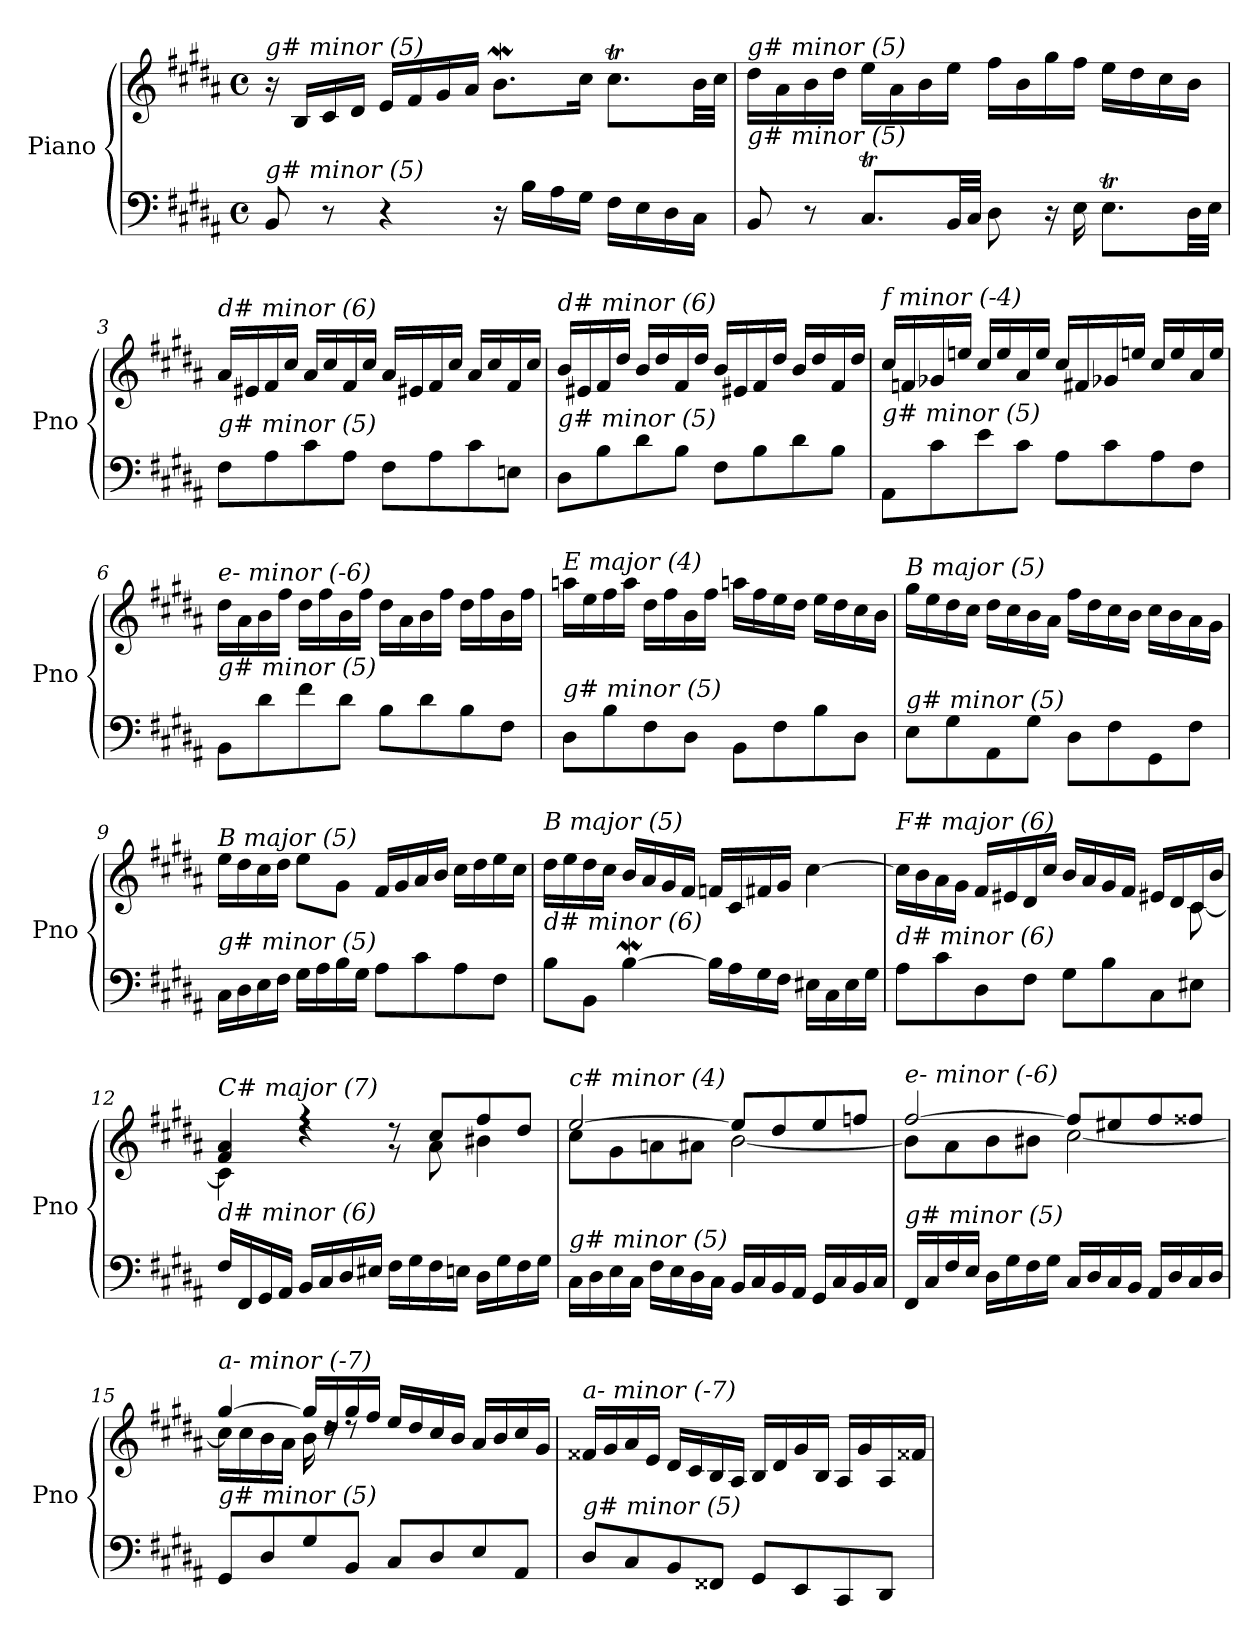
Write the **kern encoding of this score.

**kern	**kern
*part1	*part1
*staff2	*staff1
*I"Piano	*
*I'Pno	*
*clefF4	*clefG2
*k[f#c#g#d#a#]	*k[f#c#g#d#a#]
*M4/4	*M4/4
*met(c)	*met(c)
=1	=1
!	!LO:TX:i:t=g# minor (5)
!LO:TX:i:t=g# minor (5)	!
8BB/	16r
.	16B/LL
8r	16c#/
.	16d#/JJ
4r	16e/LL
.	16f#/
.	16g#/
.	16a#/JJ
16r	8.bw\L
16B\LL	.
16A#\	.
16G#\JJ	16cc#\Jk
16F#\LL	8.cc#T\L
16E\	.
16D#\	.
16C#\JJ	32b\LL
.	32cc#\JJJ
=2	=2
!	!LO:TX:i:t=g# minor (5)
!LO:TX:i:t=g# minor (5)	!
8BB/	16dd#\LL
.	16a#\
8r	16b\
.	16dd#\JJ
8.C#T/L	16ee\LL
.	16a#\
.	16b\
32BB/LL	16ee\JJ
32C#/JJJ	.
8D#\	16ff#\LL
.	16b\
16r	16gg#\
16E\	16ff#\JJ
8.ET\L	16ee\LL
.	16dd#\
.	16cc#\
32D#\LL	16b\JJ
32E\JJJ	.
=3	=3
!	!LO:TX:i:t=d# minor (6)
!LO:TX:i:t=g# minor (5)	!
8F#\L	16a#/LL
.	16e#X/
8A#\	16f#/
.	16cc#/JJ
8c#\	16a#/LL
.	16cc#/
8A#\J	16f#/
.	16cc#/JJ
8F#\L	16a#/LL
.	16e#X/
8A#\	16f#/
.	16cc#/JJ
8c#\	16a#/LL
.	16cc#/
8En\J	16f#/
.	16cc#/JJ
!!LO:LB:g=z
=4	=4
!	!LO:TX:i:t=d# minor (6)
!LO:TX:i:t=g# minor (5)	!
8D#\L	16b/LL
.	16e#X/
8B\	16f#/
.	16dd#/JJ
8d#\	16b/LL
.	16dd#/
8B\J	16f#/
.	16dd#/JJ
8F#\L	16b/LL
.	16e#X/
8B\	16f#/
.	16dd#/JJ
8d#\	16b/LL
.	16dd#/
8B\J	16f#/
.	16dd#/JJ
=5	=5
!	!LO:TX:i:t=f minor (-4)
!LO:TX:i:t=g# minor (5)	!
8AA#/L	16cc#/LL
.	16fni/
8c#\	16g-Xi/
.	16een/JJ
8e\	16cc#/LL
.	16ee/
8c#\J	16a#/
.	16ee/JJ
8A#\L	16cc#/LL
.	16f#Xi/
8c#\	16g-Xi/
.	16een/JJ
8A#\	16cc#/LL
.	16ee/
8F#\J	16a#/
.	16ee/JJ
=6	=6
!	!LO:TX:i:t=e- minor (-6)
!LO:TX:i:t=g# minor (5)	!
8BB\L	16dd#\LL
.	16a#\
8d#\	16b\
.	16ff#\JJ
8f#\	16dd#\LL
.	16ff#\
8d#\J	16b\
.	16ff#\JJ
8B\L	16dd#\LL
.	16a#\
8d#\	16b\
.	16ff#\JJ
8B\	16dd#\LL
.	16ff#\
8F#\J	16b\
.	16ff#\JJ
!!LO:LB:g=z
=7	=7
!	!LO:TX:i:t=E major (4)
!LO:TX:i:t=g# minor (5)	!
8D#\L	16aan\LL
.	16ee\
8B\	16ff#\
.	16aa\JJ
8F#\	16dd#\LL
.	16ff#\
8D#\J	16b\
.	16ff#\JJ
8BB\L	16aan\LL
.	16ff#\
8F#\	16ee\
.	16dd#\JJ
8B\	16ee\LL
.	16dd#\
8D#\J	16cc#\
.	16b\JJ
=8	=8
!	!LO:TX:i:t=B major (5)
!LO:TX:i:t=g# minor (5)	!
8E\L	16gg#\LL
.	16ee\
8G#\	16dd#\
.	16cc#\JJ
8AA#\	16dd#\LL
.	16cc#\
8G#\J	16b\
.	16a#\JJ
8D#\L	16ff#\LL
.	16dd#\
8F#\	16cc#\
.	16b\JJ
8GG#\	16cc#\LL
.	16b\
8F#\J	16a#\
.	16g#\JJ
=9	=9
!	!LO:TX:i:t=B major (5)
!LO:TX:i:t=g# minor (5)	!
16C#\LL	16ee\LL
16D#\	16dd#\
16E\	16cc#\
16F#\JJ	16dd#\JJ
16G#\LL	8ee\L
16A#\	.
16B\	8g#\J
16G#\JJ	.
8A#\L	16f#/LL
.	16g#/
8c#\	16a#/
.	16b/JJ
8A#\	16cc#\LL
.	16dd#\
8F#\J	16ee\
.	16cc#\JJ
!!LO:LB:g=z
=10	=10
!	!LO:TX:i:t=B major (5)
!LO:TX:i:t=d# minor (6)	!
8B\L	16dd#\LL
.	16ee\
8BB\J	16dd#\
.	16cc#\JJ
[4Bw\	16b/LL
.	16a#/
.	16g#/
.	16f#/JJ
16B\LL]	16fni/LL
16A#\	16c#/
16G#\	16f#i/
16F#\JJ	16g#/JJ
16E#X\LL	[4cc#\
16C#\	.
16E#\	.
16G#\JJ	.
=11	=11
*^	*^
!	!	!LO:TX:i:t=F# major (6)	!
!LO:TX:i:t=d# minor (6)	!	!	!
2..ryy	8A#\L	16cc#\LL]	2..ryy
.	.	16b\	.
.	8c#\	16a#\	.
.	.	16g#\JJ	.
.	8D#\	16f#/LL	.
.	.	16e#X/	.
.	8F#\J	16d#/	.
.	.	16cc#/JJ	.
.	8G#\L	16b/LL	.
.	.	16a#/	.
.	8B\	16g#/	.
.	.	16f#/JJ	.
.	8C#\	16e#X/LL	.
.	.	16d#/	.
8ryy	8E#X\J	16c#/	[8c#\
.	.	16b/JJ	.
*v	*v	*	*
=12	=12	=12
!	!LO:TX:i:t=C# major (7)	!
!LO:TX:i:t=d# minor (6)	!	!
16F#/LL	4f#/ 4a#/	4c#\]
16FF#/	.	.
16GG#/	.	.
16AA#/JJ	.	.
16BB/LL	4r	4rdd
16C#/	.	.
16D#/	.	.
16E#X/JJ	.	.
16F#\LL	8rg	8rdd
16G#\	.	.
16F#\	8cc#/L	8a#\
16En\JJ	.	.
16D#\LL	8ff#/	4b#X\
16G#\	.	.
16F#\	8dd#/J	.
16G#\JJ	.	.
!!LO:LB:g=z	!!
=13	=13	=13
!	!LO:TX:i:t=c# minor (4)	!
!LO:TX:i:t=g# minor (5)	!	!
16C#\LL	[2ee/	8cc#\L
16D#\	.	.
16E\	.	8g#\
16C#\JJ	.	.
16F#\LL	.	8an\
16E\	.	.
16D#\	.	8a#X\J
16C#\JJ	.	.
16BB/LL	8ee/L]	[2b\
16C#/	.	.
16BB/	8dd#/	.
16AA#/JJ	.	.
16GG#/LL	8ee/	.
16C#/	.	.
16BB/	8ffni/J	.
16C#/JJ	.	.
=14	=14	=14
!	!LO:TX:i:t=e- minor (-6)	!
!LO:TX:i:t=g# minor (5)	!	!
16FF#/LL	[2ff#/	8b\L]
16C#/	.	.
16F#/	.	8a#\
16E/JJ	.	.
16D#\LL	.	8b\
16G#\	.	.
16F#\	.	8b#X\J
16G#\JJ	.	.
16C#/LL	8ff#/L]	[2cc#\
16D#/	.	.
16C#/	8ee#X/	.
16BB/JJ	.	.
16AA#/LL	8ff#/	.
16D#/	.	.
16C#/	8ff##X/J	.
16D#/JJ	.	.
=15	=15	=15
*^	*	*
!	!	!LO:TX:i:t=a- minor (-7)	!
!LO:TX:i:t=g# minor (5)	!	!	!
2ryy	8GG#/L	[4gg#/	16cc#\LL]
.	.	.	16cc#\
.	8D#/	.	16b\
.	.	.	16a#\JJ
.	8G#/	16gg#/LL]	16b\
.	.	16dd#/	16rdd
.	8BB/J	16gg#/	8rdd
.	.	16ff#/JJ	.
2ryy	8C#/L	16ee/LL	2ryy
.	.	16dd#/	.
.	8D#/	16cc#/	.
.	.	16b/JJ	.
.	8E/	16a#/LL	.
.	.	16b/	.
.	8AA#/J	16cc#/	.
.	.	16g#/JJ	.
*v	*v	*	*
*	*v	*v
!!LO:PB:g=z
=16	=16
!	!LO:TX:i:t=a- minor (-7)
!LO:TX:i:t=g# minor (5)	!
8D#/L	16f##X/LL
.	16g#/
8C#/	16a#/
.	16e/JJ
8BB/	16d#/LL
.	16c#/
8FF##X/J	16B/
.	16A#/JJ
8GG#/L	16B/LL
.	16d#/
8EE/	16g#/
.	16B/JJ
8CC#/	16A#/LL
.	16g#/
8DD#/J	16A#/
.	16f##X/JJ
=	=
*-	*-
